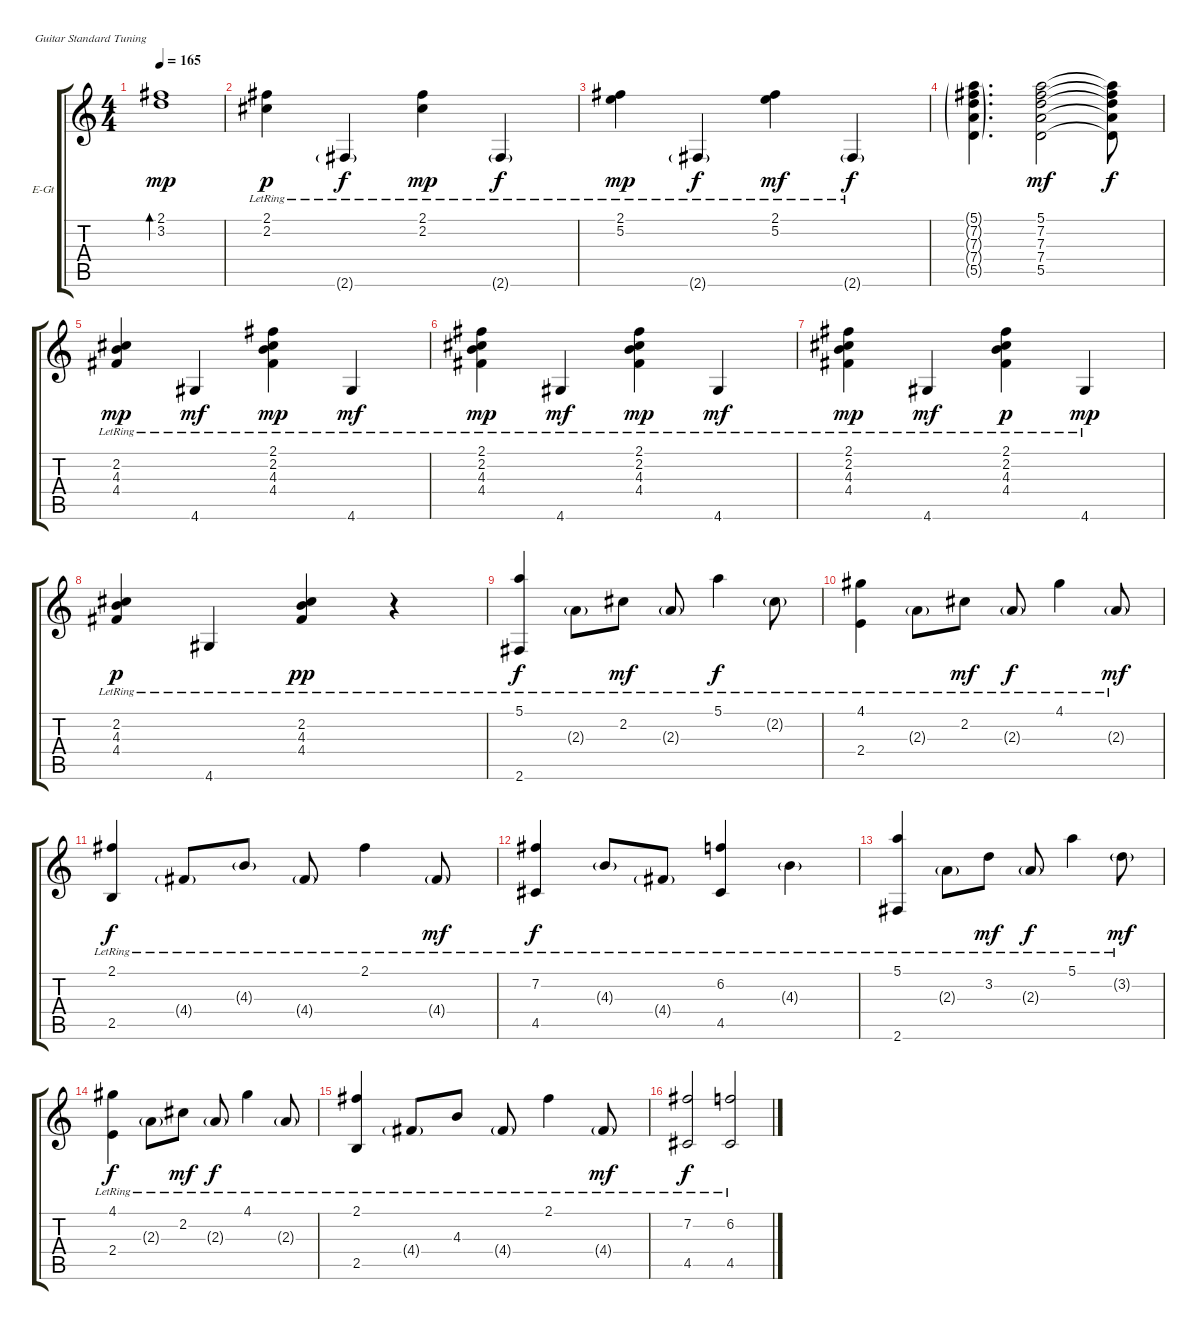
\defaultSystemsLayout 4
\bracketExtendMode groupsimilarinstruments
\firstSystemTrackNameOrientation horizontal
\otherSystemsTrackNameOrientation horizontal
\track ("Electric Guitar" "E-Gt") {instrument electricguitarclean}
\staff {score tabs}
\tuning (E4 B3 G3 D3 A2 E2)
\ts (4 4)
\tempo 165
\clef g2
\ks c
(2.1 3.2).1{bd 30 dy mp} |
(2.1{lr} 2.2{lr}).4{dy p} 2.6{g lr}.4{dy f} (2.1{lr} 2.2{lr}).4{dy mp} 2.6{g lr}.4{dy f} |
(2.1{lr} 5.2{lr}).4{dy mp} 2.6{g lr}.4{dy f} (2.1{lr} 5.2{lr}).4{dy mf} 2.6{g lr}.4{dy f} |
(5.1{g} 7.2{g} 7.3{g} 7.4{g} 5.5{g}).4{d} (5.1 7.2 7.3 7.4 5.5).2{dy mf} (5.1{t} 7.2{t} 7.3{t} 7.4{t} 5.5{t}).8{dy f} |
(2.2{lr} 4.3{lr} 4.4{lr}).4{dy mp} 4.6{lr}.4{dy mf} (2.1{lr} 2.2{lr} 4.3{lr} 4.4{lr}).4{dy mp} 4.6{lr}.4{dy mf} |
(2.1 2.2{lr} 4.3{lr} 4.4{lr}).4{dy mp} 4.6{lr}.4{dy mf} (2.1 2.2{lr} 4.3{lr} 4.4{lr}).4{dy mp} 4.6{lr}.4{dy mf} |
(2.1 2.2{lr} 4.3{lr} 4.4{lr}).4{dy mp} 4.6{lr}.4{dy mf} (2.1 2.2{lr} 4.3{lr} 4.4{lr}).4{dy p} 4.6{lr}.4{dy mp} |
(2.2{lr} 4.3{lr} 4.4{lr}).4{dy p} 4.6{lr}.4 (2.2{lr} 4.3{lr} 4.4{lr}).4{dy pp} r.4 |
(5.1{lr} 2.6{lr}).4{dy f} 2.3{g lr}.8 2.2{lr}.8{dy mf} 2.3{g lr}.8 5.1{lr}.4{dy f} 2.2{g lr}.8 |
(4.1{lr} 2.4{lr}).4 2.3{g lr}.8 2.2{lr}.8{dy mf} 2.3{g lr}.8{dy f} 4.1{lr}.4 2.3{g lr}.8{dy mf} |
(2.1{lr} 2.5{lr}).4{dy f} 4.4{g lr}.8 4.3{g lr}.8 4.4{g lr}.8 2.1{lr}.4 4.4{g lr}.8{dy mf} |
(7.2{lr} 4.5{lr}).4{dy f} 4.3{g lr}.8 4.4{g lr}.8 (6.2{lr} 4.5{lr}).4 4.3{g lr}.4 |
(5.1{lr} 2.6{lr}).4 2.3{g lr}.8 3.2{lr}.8{dy mf} 2.3{g lr}.8{dy f} 5.1{lr}.4 3.2{g lr}.8{dy mf} |
(4.1{lr} 2.4{lr}).4{dy f} 2.3{g lr}.8 2.2{lr}.8{dy mf} 2.3{g lr}.8{dy f} 4.1{lr}.4 2.3{g lr}.8 |
(2.1{lr} 2.5{lr}).4 4.4{g lr}.8 4.3{lr}.8 4.4{g lr}.8 2.1{lr}.4 4.4{g lr}.8{dy mf} |
(7.2{lr} 4.5{lr}).2{dy f} (6.2{lr} 4.5{lr}).2
